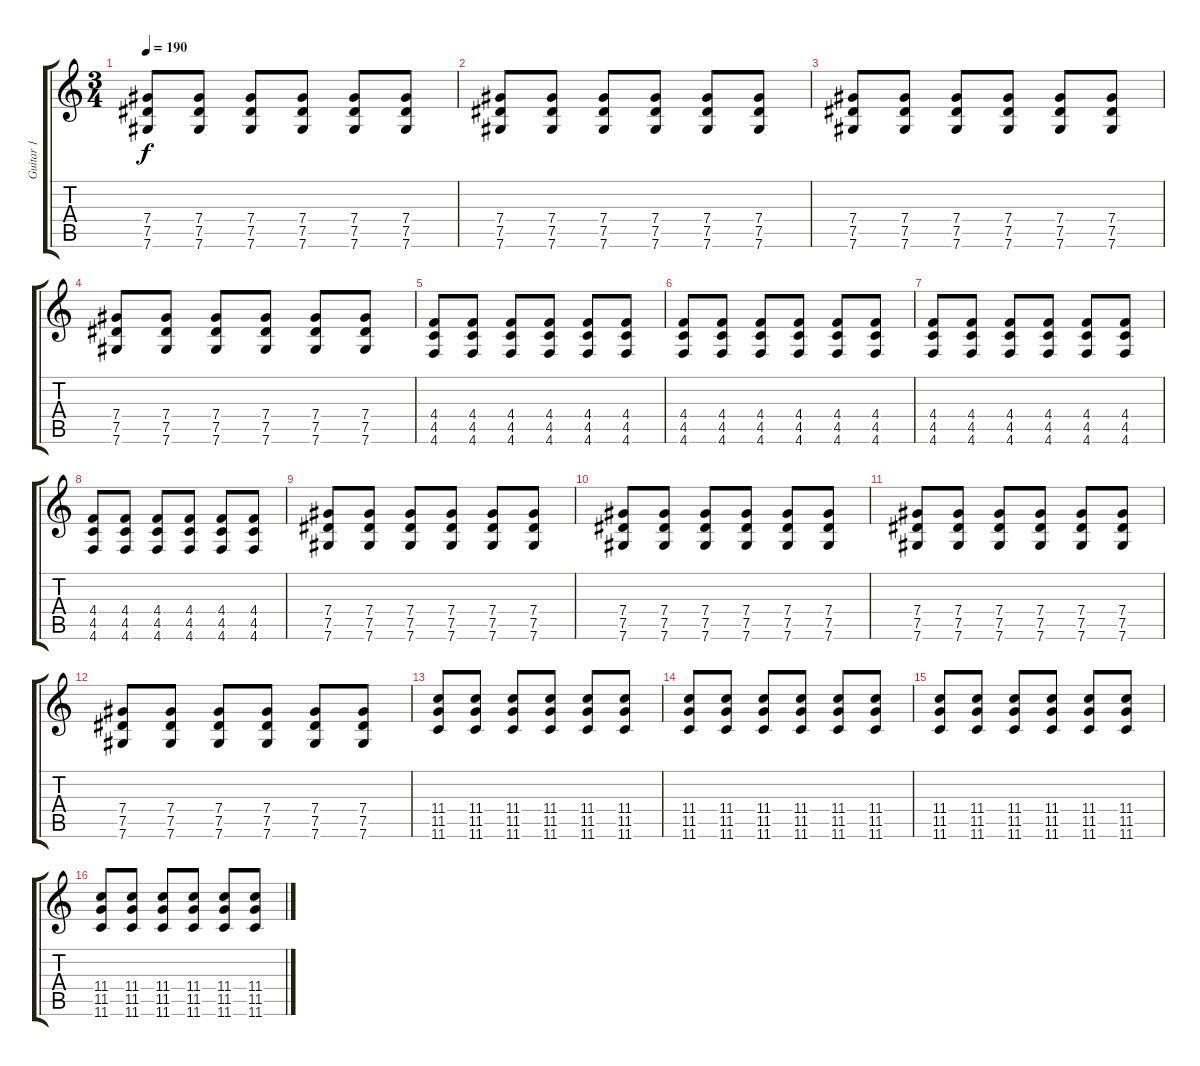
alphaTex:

\track ("Guitar 1" "Guitar 1") {instrument electricguitarclean}
\staff {score tabs}
\tuning (Eb4 Bb3 Gb3 Db3 Ab2 Db2) {hide}
\ts (3 4)
\tempo 190
\clef g2
\ks c
(7.4 7.5 7.6).8{dy f} (7.4 7.5 7.6).8 (7.4 7.5 7.6).8 (7.4 7.5 7.6).8 (7.4 7.5 7.6).8 (7.4 7.5 7.6).8 |
(7.4 7.5 7.6).8 (7.4 7.5 7.6).8 (7.4 7.5 7.6).8 (7.4 7.5 7.6).8 (7.4 7.5 7.6).8 (7.4 7.5 7.6).8 |
(7.4 7.5 7.6).8 (7.4 7.5 7.6).8 (7.4 7.5 7.6).8 (7.4 7.5 7.6).8 (7.4 7.5 7.6).8 (7.4 7.5 7.6).8 |
(7.4 7.5 7.6).8 (7.4 7.5 7.6).8 (7.4 7.5 7.6).8 (7.4 7.5 7.6).8 (7.4 7.5 7.6).8 (7.4 7.5 7.6).8 |
(4.4 4.5 4.6).8 (4.4 4.5 4.6).8 (4.4 4.5 4.6).8 (4.4 4.5 4.6).8 (4.4 4.5 4.6).8 (4.4 4.5 4.6).8 |
(4.4 4.5 4.6).8 (4.4 4.5 4.6).8 (4.4 4.5 4.6).8 (4.4 4.5 4.6).8 (4.4 4.5 4.6).8 (4.4 4.5 4.6).8 |
(4.4 4.5 4.6).8 (4.4 4.5 4.6).8 (4.4 4.5 4.6).8 (4.4 4.5 4.6).8 (4.4 4.5 4.6).8 (4.4 4.5 4.6).8 |
(4.4 4.5 4.6).8 (4.4 4.5 4.6).8 (4.4 4.5 4.6).8 (4.4 4.5 4.6).8 (4.4 4.5 4.6).8 (4.4 4.5 4.6).8 |
(7.4 7.5 7.6).8 (7.4 7.5 7.6).8 (7.4 7.5 7.6).8 (7.4 7.5 7.6).8 (7.4 7.5 7.6).8 (7.4 7.5 7.6).8 |
(7.4 7.5 7.6).8 (7.4 7.5 7.6).8 (7.4 7.5 7.6).8 (7.4 7.5 7.6).8 (7.4 7.5 7.6).8 (7.4 7.5 7.6).8 |
(7.4 7.5 7.6).8 (7.4 7.5 7.6).8 (7.4 7.5 7.6).8 (7.4 7.5 7.6).8 (7.4 7.5 7.6).8 (7.4 7.5 7.6).8 |
(7.4 7.5 7.6).8 (7.4 7.5 7.6).8 (7.4 7.5 7.6).8 (7.4 7.5 7.6).8 (7.4 7.5 7.6).8 (7.4 7.5 7.6).8 |
(11.4 11.5 11.6).8 (11.4 11.5 11.6).8 (11.4 11.5 11.6).8 (11.4 11.5 11.6).8 (11.4 11.5 11.6).8 (11.4 11.5 11.6).8 |
(11.4 11.5 11.6).8 (11.4 11.5 11.6).8 (11.4 11.5 11.6).8 (11.4 11.5 11.6).8 (11.4 11.5 11.6).8 (11.4 11.5 11.6).8 |
(11.4 11.5 11.6).8 (11.4 11.5 11.6).8 (11.4 11.5 11.6).8 (11.4 11.5 11.6).8 (11.4 11.5 11.6).8 (11.4 11.5 11.6).8 |
(11.4 11.5 11.6).8 (11.4 11.5 11.6).8 (11.4 11.5 11.6).8 (11.4 11.5 11.6).8 (11.4 11.5 11.6).8 (11.4 11.5 11.6).8
